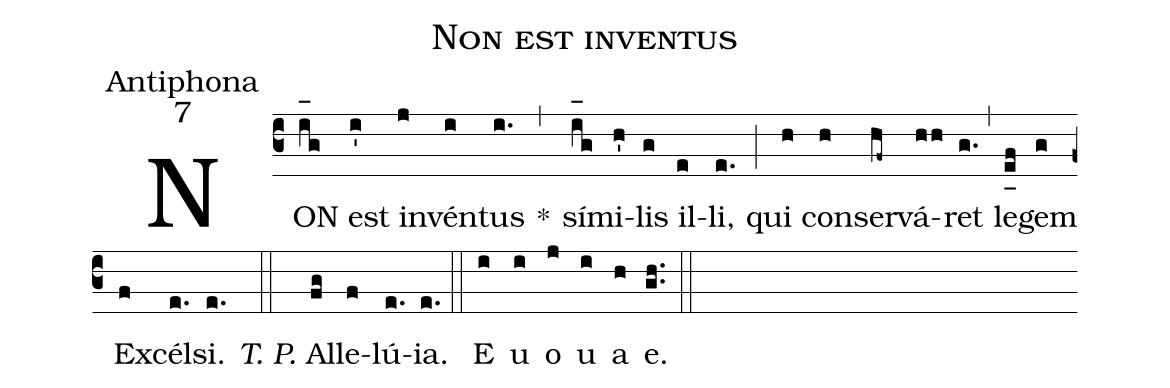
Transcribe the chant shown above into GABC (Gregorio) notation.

name:Non est inventus;
office-part:Antiphona;
mode:7;
%%
(c3) NON(i_[oh:h]g) est(i') in(j)vén(i)tus(i.) *(,) sí(i_[oh:h]g)mi(h')lis(g) il(e)li,(e.) (;) qui(h) con(h)ser(hf~)vá(hh)ret(g.) (,) le(e_[uh:l]f)gem(g) Ex(f)cél(e.)si.(e.) (::) <i>T. P.</i> Al(fg)le(f)lú(e.){ia}.(e.) (::) <eu>E(i) u(i) o(j) u(i) a(h) e.</eu>(gh..) (::)
